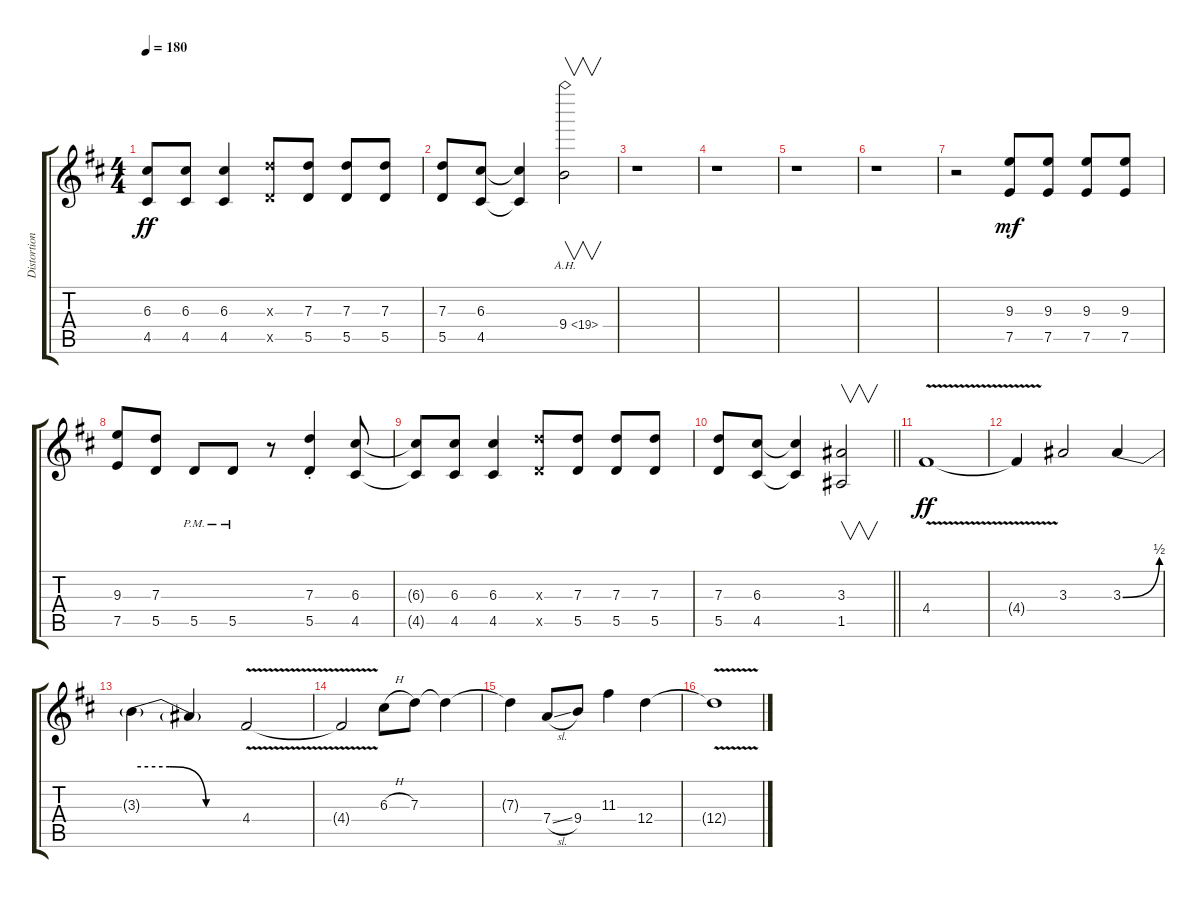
\track ("Distortion Guitar 2" "Distortion") {instrument distortionguitar}
\staff {score tabs}
\tuning (E4 B3 G3 D3 A2 D2) {hide}
\ts (4 4)
\tempo 180
\clef g2
\ks d
(6.3{t} 4.5{t}).8{dy ff} (6.3 4.5).8 (6.3 4.5).4 (7.3{x} 5.5{x}).8 (7.3 5.5).8 (7.3 5.5).8 (7.3 5.5).8 |
(7.3 5.5).8 (6.3 4.5).8 (6.3{t} 4.5{t}).4 9.4{ah 10}.2{v} |
r.1 |
r.1 |
r.1 |
r.1 |
r.2 (9.3 7.5).8{dy mf} (9.3 7.5).8 (9.3 7.5).8 (9.3 7.5).8 |
(9.3 7.5).8 (7.3 5.5).8 5.5{pm}.8 5.5{pm}.8 r.8 (7.3{st} 5.5{st}).4 (6.3 4.5).8 |
(6.3{t} 4.5{t}).8 (6.3 4.5).8 (6.3 4.5).4 (7.3{x} 5.5{x}).8 (7.3 5.5).8 (7.3 5.5).8 (7.3 5.5).8 |
\barLineRight lightlight
(7.3 5.5).8 (6.3 4.5).8 (6.3{t} 4.5{t}).4 (3.3 1.5).2{v} |
4.4{v}.1{dy ff} |
4.4{v t}.4 3.3.2 3.3{be (bend 0 0 60 2)}.4 |
3.3{be (custom 0 2 20 2 40 0 60 0) t}.4 3.3{t}.4 4.4{v}.2 |
4.4{v t}.2 6.3{h}.8 7.3.8 7.3{t}.4 |
7.3{t}.4 7.4{sl}.8 9.4.8 11.3.4 12.4.4 |
12.4{v t}.1
